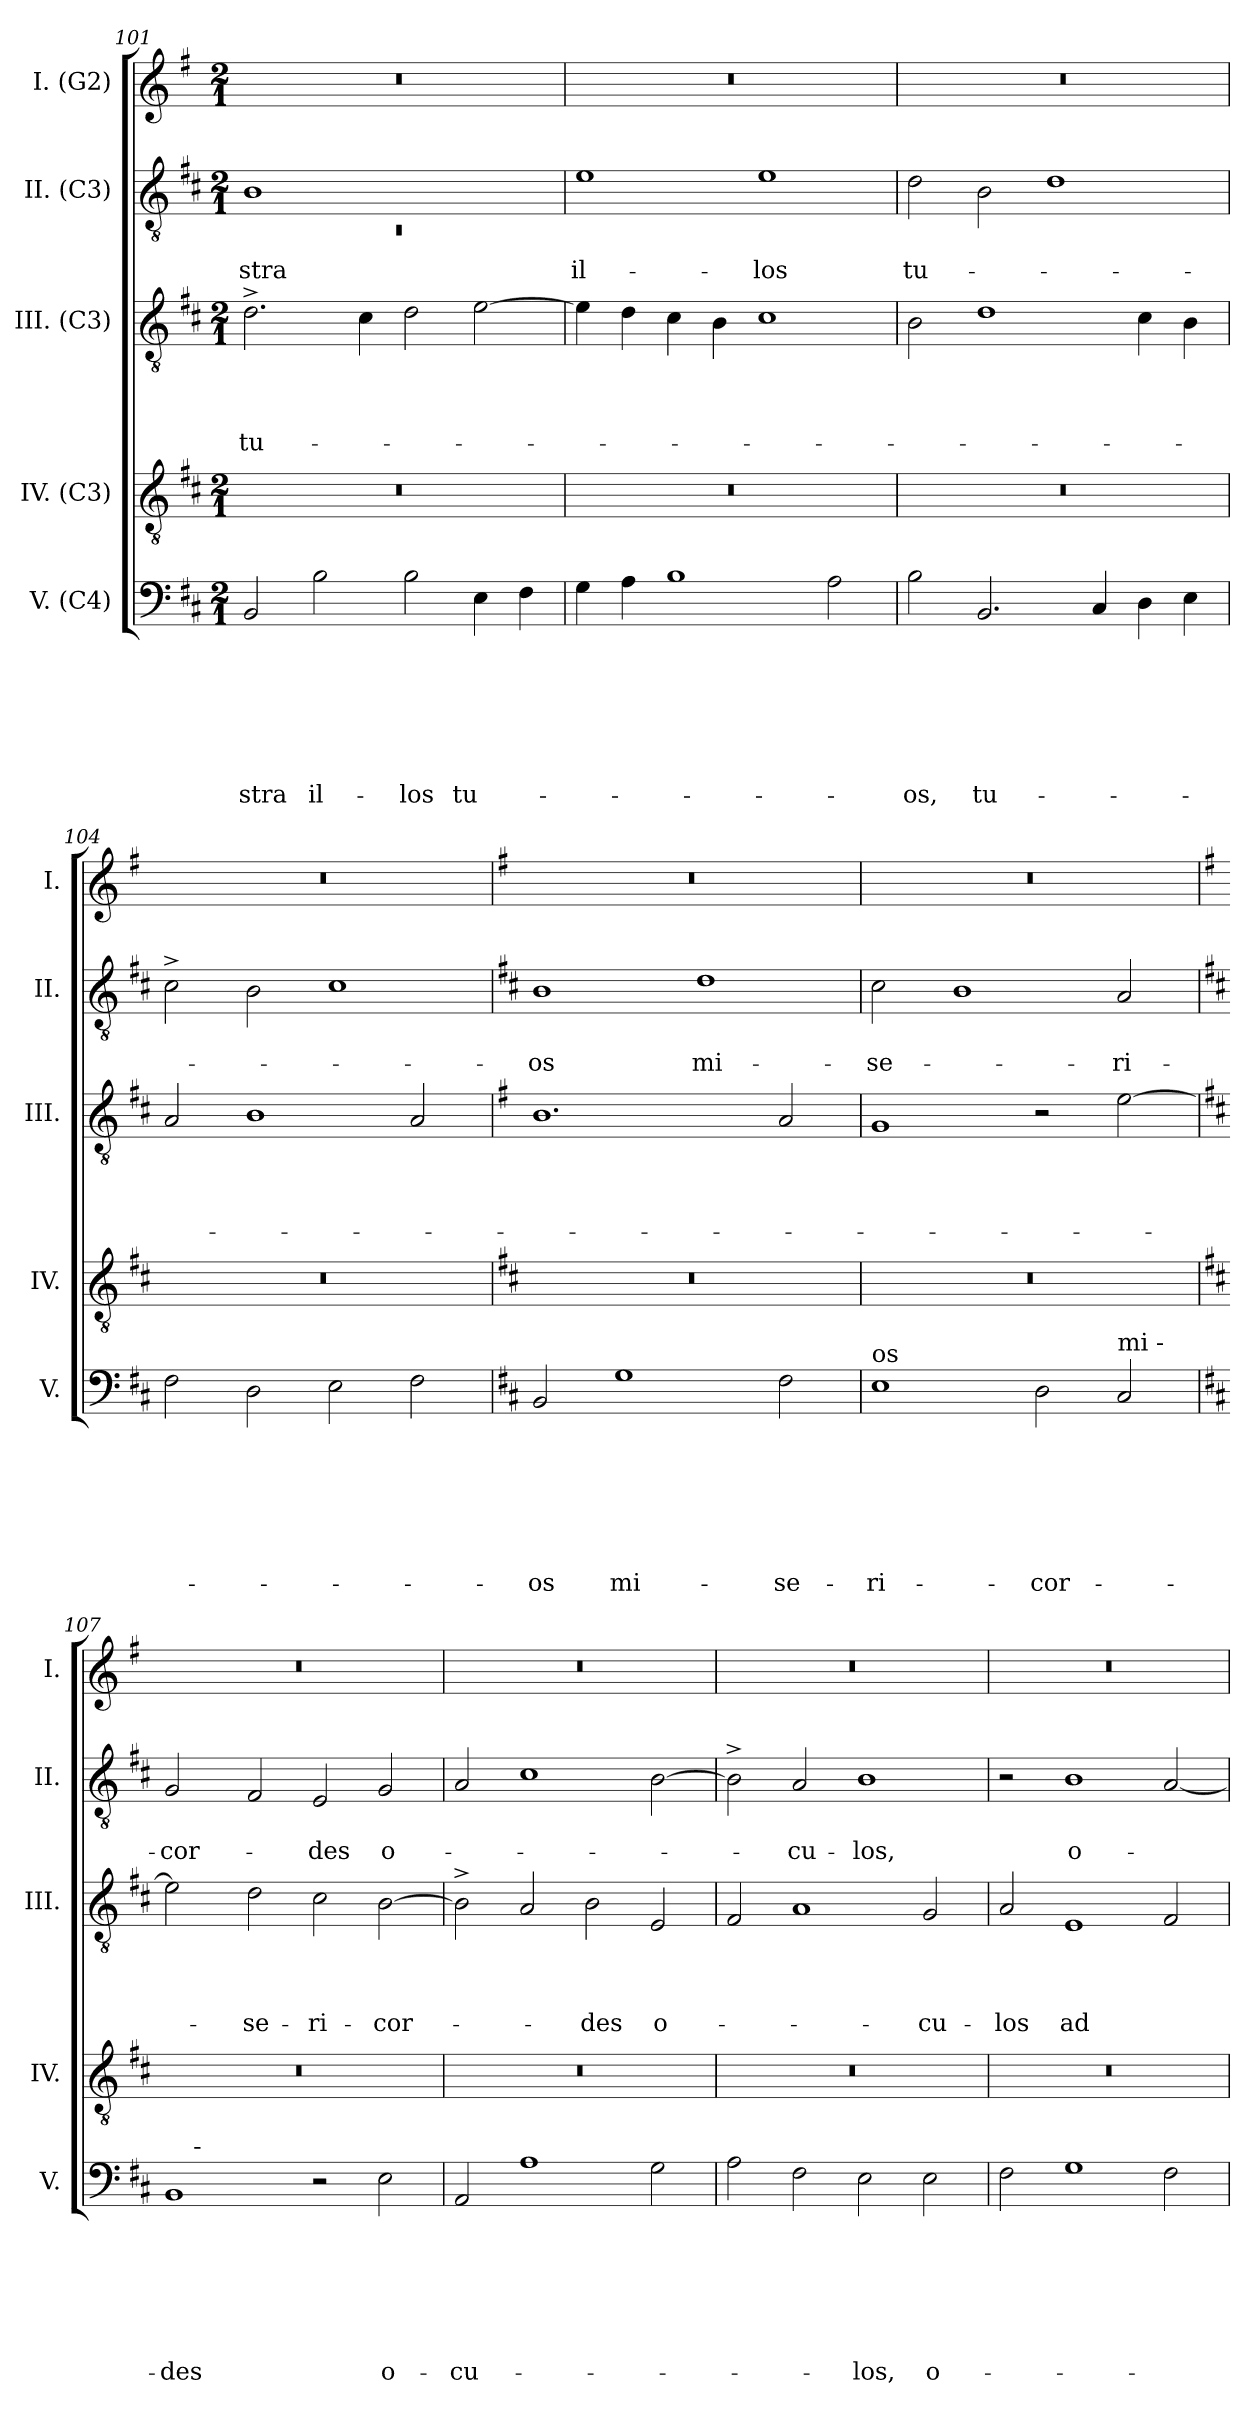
**kern	**text	**text	**text	**text	**text	**text	**text	**kern	**kern	**text	**text	**text	**text	**kern	**text	**text	**kern
*part5	*part5	*part5	*part5	*part5	*part5	*part5	*part5	*part4	*part3	*part3	*part3	*part3	*part3	*part2	*part2	*part2	*part1
*staff5	*staff5	*staff5	*staff5	*staff5	*staff5	*staff5	*staff5	*staff4	*staff3	*staff3	*staff3	*staff3	*staff3	*staff2	*staff2	*staff2	*staff1
*I"V. (C4)	*	*	*	*	*	*	*	*I"IV. (C3)	*I"III. (C3)	*	*	*	*	*I"II. (C3)	*	*	*I"I. (G2)
*I'V.	*	*	*	*	*	*	*	*I'IV.	*I'III.	*	*	*	*	*I'II.	*	*	*I'I.
*clefF4	*	*	*	*	*	*	*	*clefGv2	*clefGv2	*	*	*	*	*clefGv2	*	*	*clefG2
*k[f#c#]	*	*	*	*	*	*	*	*k[f#c#]	*k[f#c#]	*	*	*	*	*k[f#c#]	*	*	*k[f#]
*D:	*	*	*	*	*	*	*	*D:	*D:	*	*	*	*	*D:	*	*	*G:
*M2/1	*	*	*	*	*	*	*	*M2/1	*M2/1	*	*	*	*	*M2/1	*	*	*M2/1
=101	=101	=101	=101	=101	=101	=101	=101	=101	=101	=101	=101	=101	=101	=101	=101	=101	=101
*	*	*	*	*	*	*	*	*	*	*	*	*	*	*^	*	*	*
!	!	!	!	!	!	!	!LO:LY:b	!	!	!	!	!	!LO:LY:b	!	!LO:N:vis=1	!	!LO:LY:b	!
2BB/	.	.	.	.	.	.	-stra	0r	2.d^>\	.	.	.	tu-	1B	0rC	.	-stra	0r
!	!	!	!	!	!	!	!LO:LY:b	!	!	!	!	!	!	!	!	!	!	!
2B\	.	.	.	.	.	.	il-	.	.	.	.	.	.	.	.	.	.	.
.	.	.	.	.	.	.	.	.	4c#\	.	.	.	.	.	.	.	.	.
!	!	!	!	!	!	!	!LO:LY:b	!	!	!	!	!	!	!	!	!	!	!
2B\	.	.	.	.	.	.	-los	.	2d\	.	.	.	.	1ryy	.	.	.	.
!	!	!	!	!	!	!	!LO:LY:b	!	!	!	!	!	!	!	!	!	!	!
4E\	.	.	.	.	.	.	tu-	.	[>2e\	.	.	.	.	.	.	.	.	.
4F#\	.	.	.	.	.	.	.	.	.	.	.	.	.	.	.	.	.	.
*	*	*	*	*	*	*	*	*	*	*	*	*	*	*v	*v	*	*	*
=102	=102	=102	=102	=102	=102	=102	=102	=102	=102	=102	=102	=102	=102	=102	=102	=102	=102
!	!	!	!	!	!	!	!	!	!	!	!	!	!	!	!	!LO:LY:b:rj	!
4G\	.	.	.	.	.	.	.	0r	4e\]	.	.	.	.	1e	.	il-	0r
4A\	.	.	.	.	.	.	.	.	4d\	.	.	.	.	.	.	.	.
1B	.	.	.	.	.	.	.	.	4c#\	.	.	.	.	.	.	.	.
.	.	.	.	.	.	.	.	.	4B\	.	.	.	.	.	.	.	.
!	!	!	!	!	!	!	!	!	!	!	!	!	!	!	!	!LO:LY:b	!
.	.	.	.	.	.	.	.	.	1c#	.	.	.	.	1e	.	-los	.
2A\	.	.	.	.	.	.	.	.	.	.	.	.	.	.	.	.	.
!!LO:LB:g=z
=103	=103	=103	=103	=103	=103	=103	=103	=103	=103	=103	=103	=103	=103	=103	=103	=103	=103
!	!	!	!	!	!	!	!LO:LY:b	!	!	!	!	!	!	!	!	!LO:LY:b	!
2B\	.	.	.	.	.	.	-os,	0r	2B\	.	.	.	.	2d\	.	tu-	0r
!	!	!	!	!	!	!	!LO:LY:b	!	!	!	!	!	!	!	!	!	!
2.BB/	.	.	.	.	.	.	tu-	.	1d	.	.	.	.	2B\	.	.	.
.	.	.	.	.	.	.	.	.	.	.	.	.	.	1d	.	.	.
4C#/	.	.	.	.	.	.	.	.	.	.	.	.	.	.	.	.	.
4D\	.	.	.	.	.	.	.	.	4c#\	.	.	.	.	.	.	.	.
4E\	.	.	.	.	.	.	.	.	4B\	.	.	.	.	.	.	.	.
=104	=104	=104	=104	=104	=104	=104	=104	=104	=104	=104	=104	=104	=104	=104	=104	=104	=104
2F#\	.	.	.	.	.	.	.	0r	2A/	.	.	.	.	2c#^>\	.	.	0r
2D\	.	.	.	.	.	.	.	.	1B	.	.	.	.	2B\	.	.	.
2E\	.	.	.	.	.	.	.	.	.	.	.	.	.	1c#	.	.	.
2F#\	.	.	.	.	.	.	.	.	2A/	.	.	.	.	.	.	.	.
=105	=105	=105	=105	=105	=105	=105	=105	=105	=105	=105	=105	=105	=105	=105	=105	=105	=105
*	*	*	*	*	*	*	*	*	*k[f#]	*	*	*	*	*	*	*	*
*	*	*	*	*	*	*	*	*	*G:	*	*	*	*	*	*	*	*
!	!	!	!	!	!	!	!LO:LY:b	!	!	!	!	!	!	!	!	!LO:LY:b	!
2BB/	.	.	.	.	.	.	-os	0r	1.B	.	.	.	.	1B	.	-os	0r
!	!	!	!	!	!	!	!LO:LY:b	!	!	!	!	!	!	!	!	!	!
1G	.	.	.	.	.	.	mi-	.	.	.	.	.	.	.	.	.	.
!	!	!	!	!	!	!	!	!	!	!	!	!	!	!	!	!LO:LY:b	!
.	.	.	.	.	.	.	.	.	.	.	.	.	.	1d	.	mi-	.
!	!	!	!	!	!	!	!LO:LY:b	!	!	!	!	!	!	!	!	!	!
2F#\	.	.	.	.	.	.	-se-	.	2A/	.	.	.	.	.	.	.	.
=106	=106	=106	=106	=106	=106	=106	=106	=106	=106	=106	=106	=106	=106	=106	=106	=106	=106
!LO:TX:a:t=os	!	!	!	!	!	!	!	!	!	!	!	!	!	!	!	!	!
!	!	!	!	!	!	!	!LO:LY:b	!	!	!	!	!	!	!	!	!LO:LY:b	!
1E	.	.	.	.	.	.	-ri-	0r	1G	.	.	.	.	2c#\	.	-se-	0r
.	.	.	.	.	.	.	.	.	.	.	.	.	.	1B	.	.	.
!	!	!	!	!	!	!	!LO:LY:b	!	!	!	!	!	!	!	!	!	!
2D\	.	.	.	.	.	.	-cor-	.	2r	.	.	.	.	.	.	.	.
!LO:TX:a:t=mi -	!	!	!	!	!	!	!	!	!	!	!	!	!	!	!	!	!
!	!	!	!	!	!	!	!	!	!	!	!	!	!	!	!	!LO:LY:b	!
2C#/	.	.	.	.	.	.	.	.	[>2e\	.	.	.	.	2A/	.	-ri-	.
!!LO:PB:g=z
=107	=107	=107	=107	=107	=107	=107	=107	=107	=107	=107	=107	=107	=107	=107	=107	=107	=107
*	*	*	*	*	*	*	*	*	*k[f#c#]	*	*	*	*	*	*	*	*
*	*	*	*	*	*	*	*	*	*D:	*	*	*	*	*	*	*	*
!	!	!	!	!	!	!	!LO:LY:b	!	!	!	!	!	!	!	!	!LO:LY:b	!
*^	*	*	*	*	*	*	*	*	*	*	*	*	*	*	*	*	*
1BB	8ryy	.	.	.	.	.	.	-des	0r	2e\]	.	.	.	.	2G/	.	-cor-	0r
!	!LO:TX:a:t=-	!	!	!	!	!	!	!	!	!	!	!	!	!	!	!	!	!
.	1...ryy	.	.	.	.	.	.	.	.	.	.	.	.	.	.	.	.	.
!	!	!	!	!	!	!	!	!	!	!	!	!	!	!LO:LY:b	!	!	!	!
.	.	.	.	.	.	.	.	.	.	2d\	.	.	.	-se-	2F#/	.	.	.
!	!	!	!	!	!	!	!	!	!	!	!	!	!	!LO:LY:b	!	!	!LO:LY:b	!
2r	.	.	.	.	.	.	.	.	.	2c#\	.	.	.	-ri-	2E/	.	-des	.
!	!	!	!	!	!	!	!	!LO:LY:b	!	!	!	!	!	!LO:LY:b	!	!	!LO:LY:b	!
2E\	.	.	.	.	.	.	.	o-	.	[>2B\	.	.	.	-cor-	2G/	.	o-	.
=108	=108	=108	=108	=108	=108	=108	=108	=108	=108	=108	=108	=108	=108	=108	=108	=108	=108	=108
!	!	!	!	!	!	!	!	!LO:LY:b	!	!	!	!	!	!	!	!	!	!
*v	*v	*	*	*	*	*	*	*	*	*	*	*	*	*	*	*	*	*
2AA/	.	.	.	.	.	.	-cu-	0r	2B^>\]	.	.	.	.	2A/	.	.	0r
1A	.	.	.	.	.	.	.	.	2A/	.	.	.	.	1c#	.	.	.
!	!	!	!	!	!	!	!	!	!	!	!	!	!LO:LY:b	!	!	!	!
.	.	.	.	.	.	.	.	.	2B\	.	.	.	-des	.	.	.	.
!	!	!	!	!	!	!	!	!	!	!	!	!	!LO:LY:b	!	!	!	!
2G\	.	.	.	.	.	.	.	.	2E/	.	.	.	o-	[>2B\	.	.	.
=109	=109	=109	=109	=109	=109	=109	=109	=109	=109	=109	=109	=109	=109	=109	=109	=109	=109
2A\	.	.	.	.	.	.	.	0r	2F#/	.	.	.	.	2B^>\]	.	.	0r
!	!	!	!	!	!	!	!	!	!	!	!	!	!	!	!	!LO:LY:b	!
2F#\	.	.	.	.	.	.	.	.	1A	.	.	.	.	2A/	.	-cu-	.
!	!	!	!	!	!	!	!LO:LY:b	!	!	!	!	!	!	!	!	!LO:LY:b	!
2E\	.	.	.	.	.	.	-los,	.	.	.	.	.	.	1B	.	-los,	.
!	!	!	!	!	!	!	!LO:LY:b	!	!	!	!	!	!LO:LY:b	!	!	!	!
2E\	.	.	.	.	.	.	o-	.	2G/	.	.	.	-cu-	.	.	.	.
=110	=110	=110	=110	=110	=110	=110	=110	=110	=110	=110	=110	=110	=110	=110	=110	=110	=110
!	!	!	!	!	!	!	!	!	!	!	!	!	!LO:LY:b	!	!	!	!
2F#\	.	.	.	.	.	.	.	0r	2A/	.	.	.	-los	2r	.	.	0r
!	!	!	!	!	!	!	!	!	!	!	!	!	!LO:LY:b	!	!	!LO:LY:b:rj	!
1G	.	.	.	.	.	.	.	.	1E	.	.	.	ad	1B	.	o-	.
2F#\	.	.	.	.	.	.	.	.	2F#/	.	.	.	.	[<2A/	.	.	.
=	=	=	=	=	=	=	=	=	=	=	=	=	=	=	=	=	=
*-	*-	*-	*-	*-	*-	*-	*-	*-	*-	*-	*-	*-	*-	*-	*-	*-	*-
